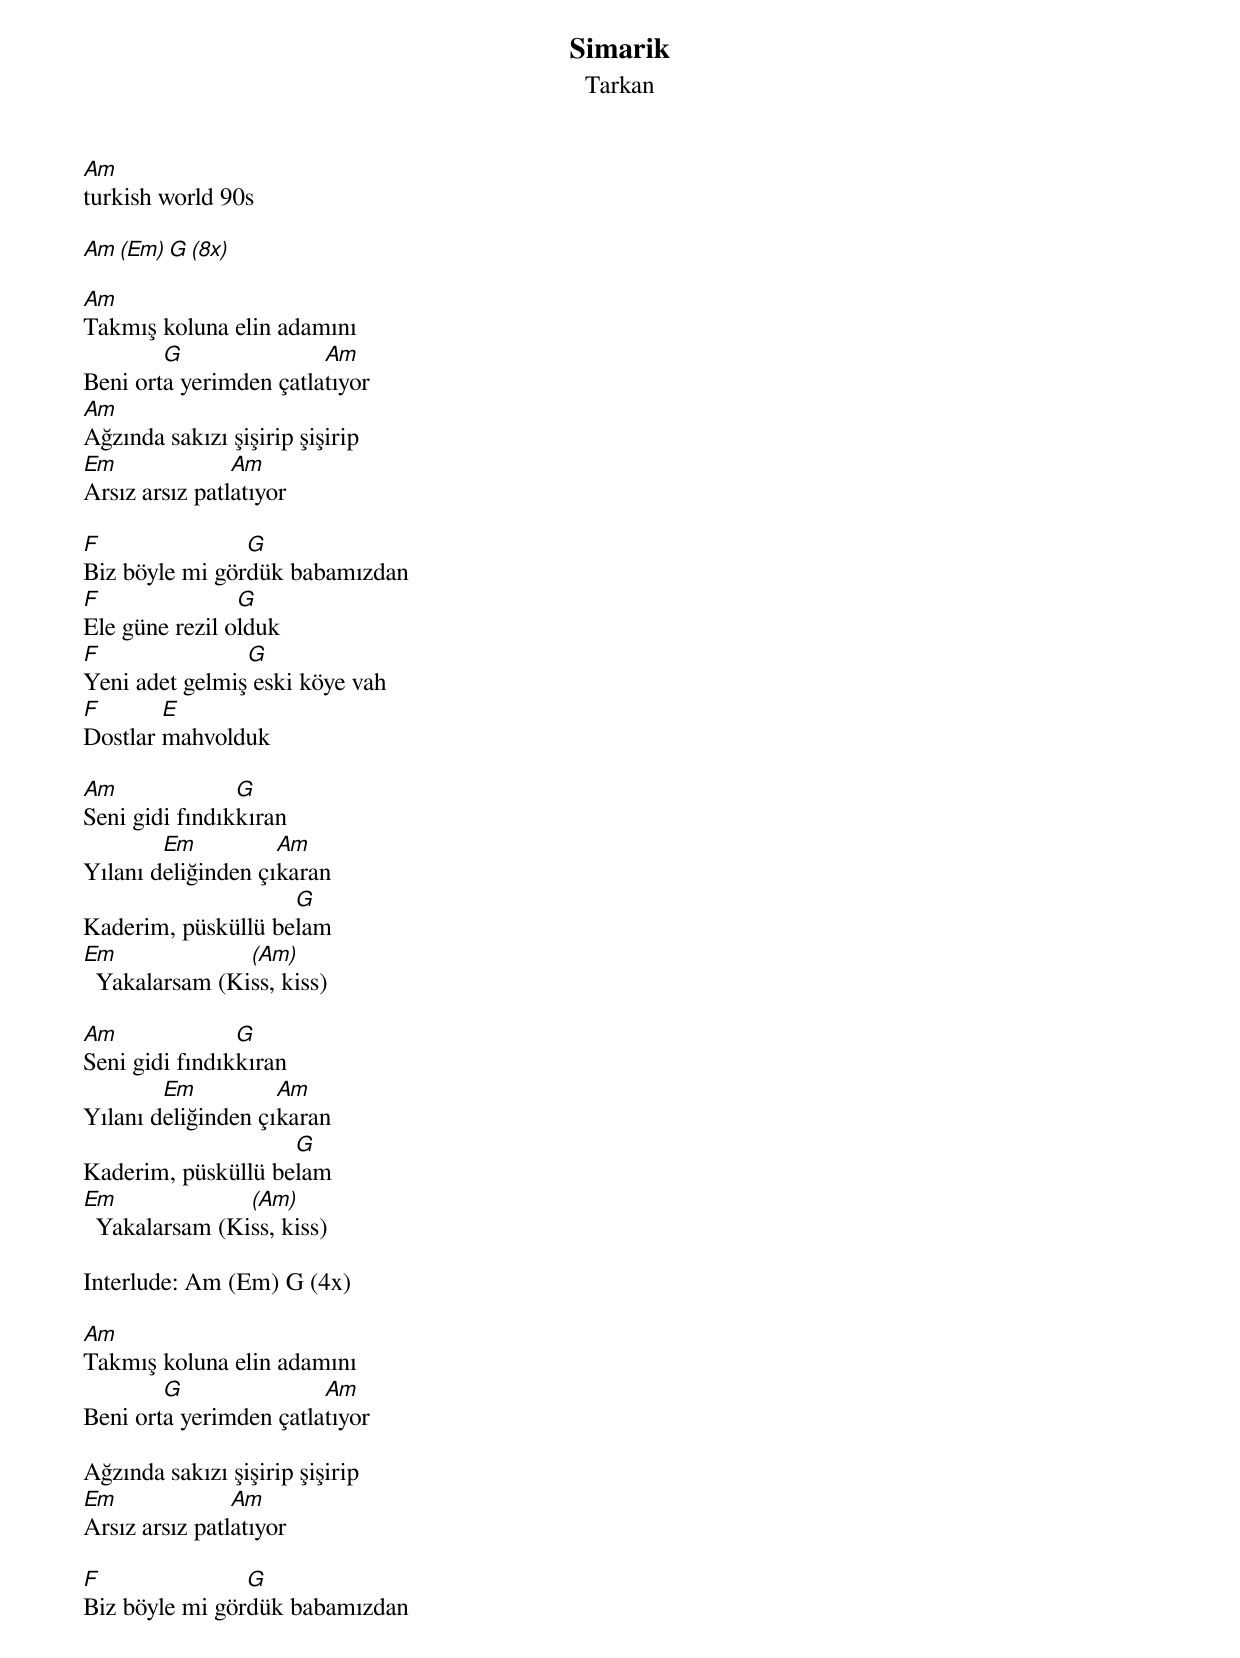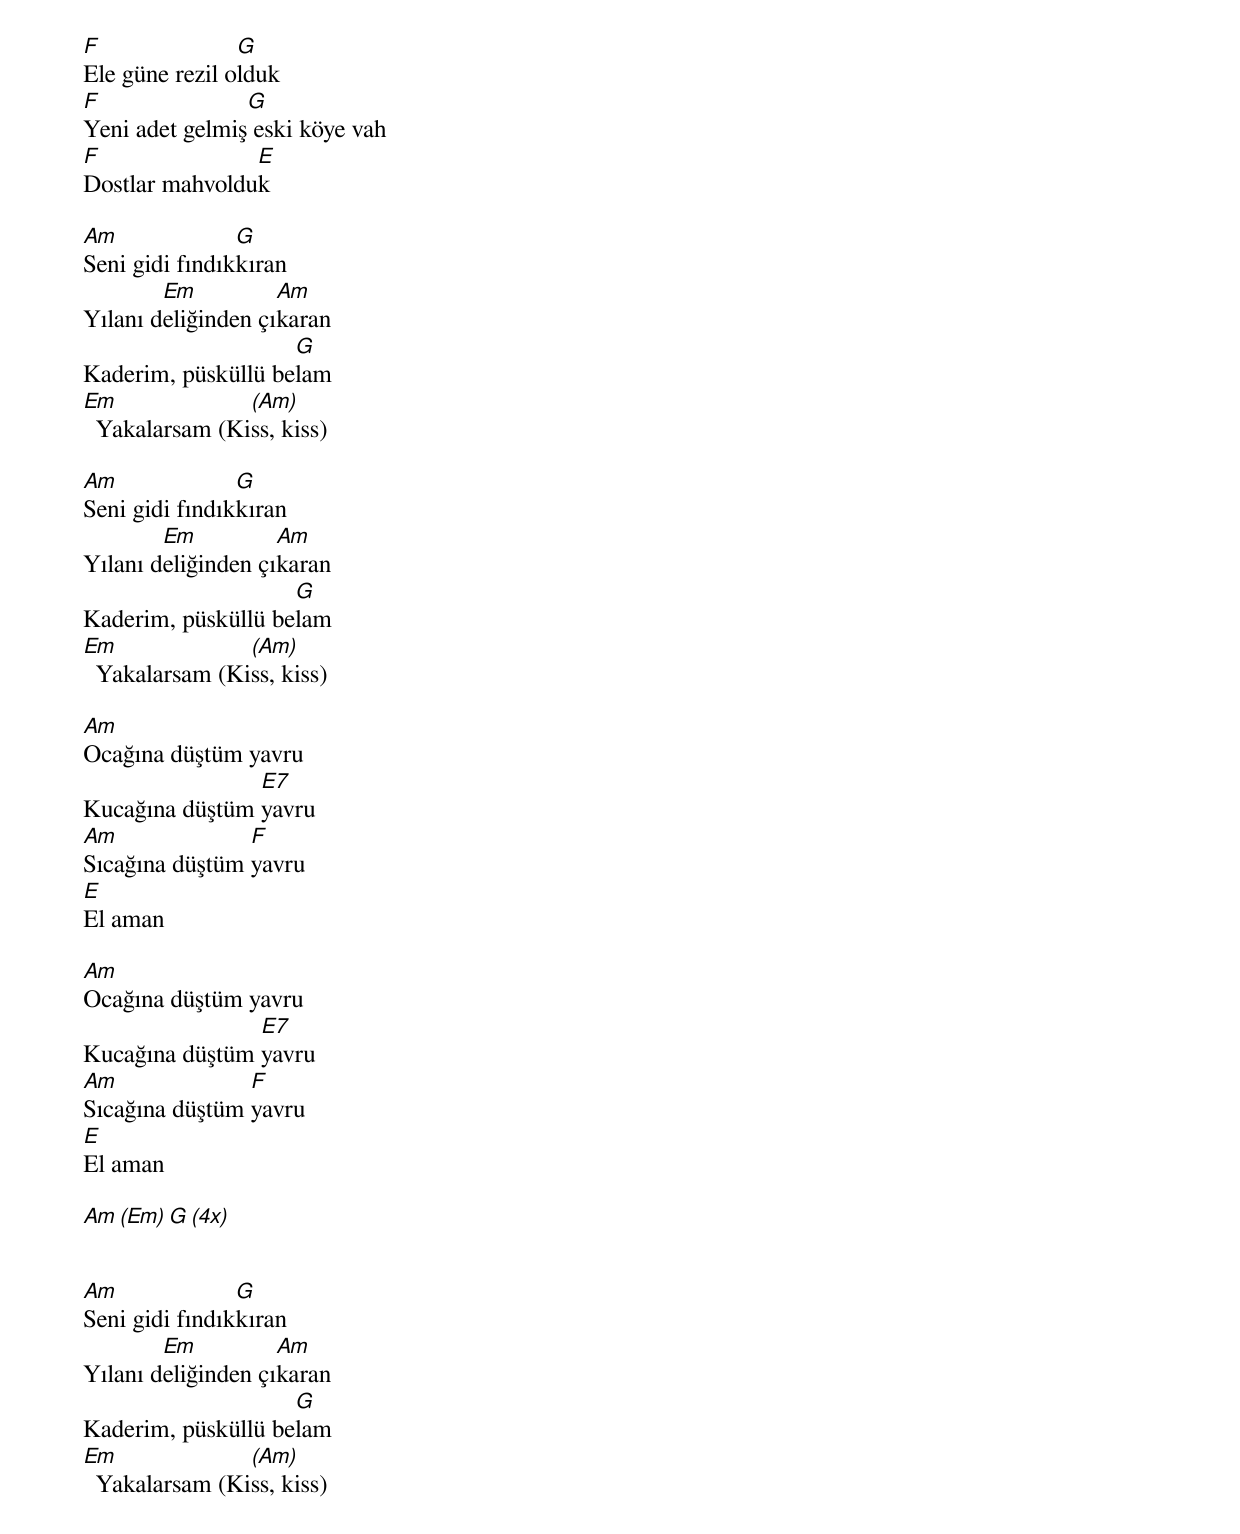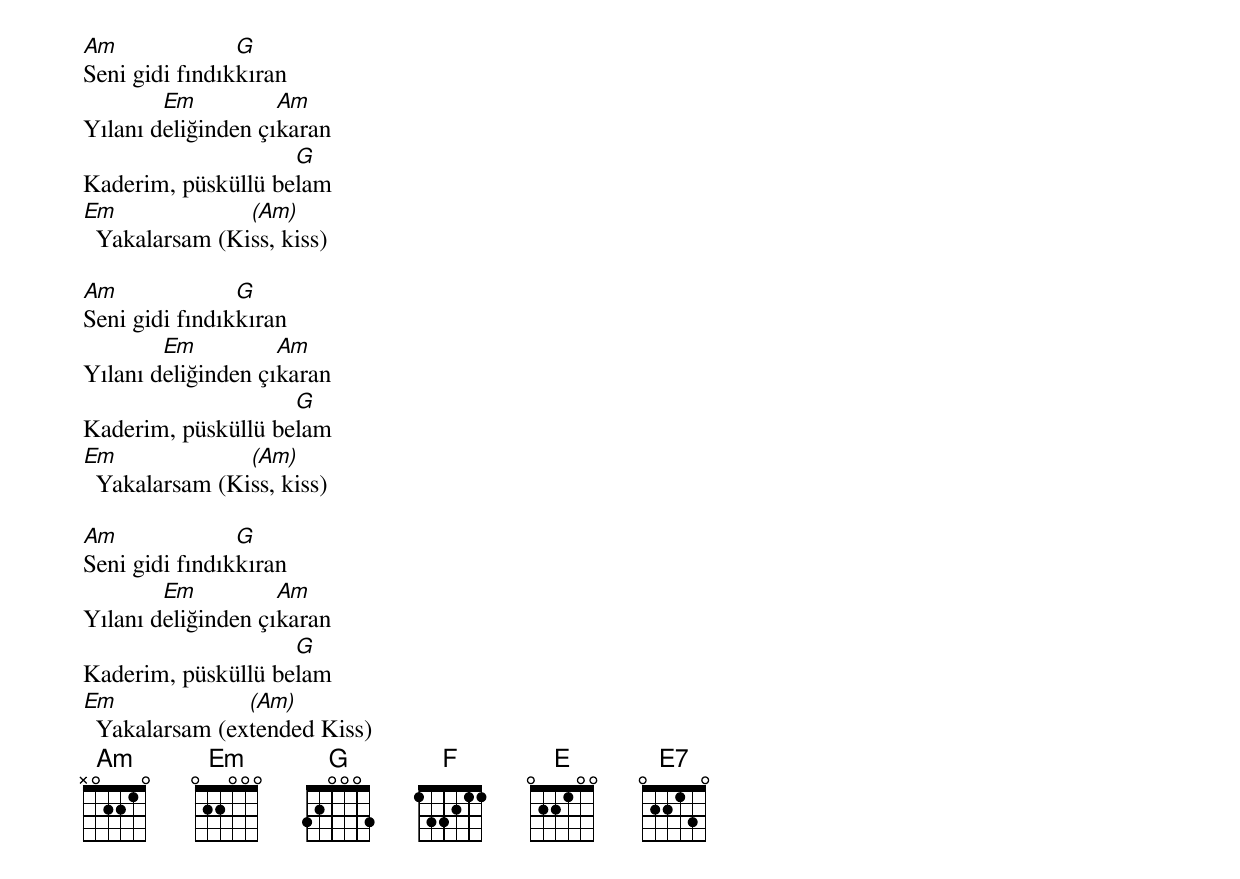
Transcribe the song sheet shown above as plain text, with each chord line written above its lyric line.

Simarik
Tarkan
Am
turkish world 90s

Am (Em) G (8x)

Am
Takmış koluna elin adamını
        G               Am
Beni orta yerimden çatlatıyor
Am
Ağzında sakızı şişirip şişirip
Em              Am
Arsız arsız patlatıyor

F               G
Biz böyle mi gördük babamızdan
F               G
Ele güne rezil olduk
F               G
Yeni adet gelmiş eski köye vah
F       E
Dostlar mahvolduk

Am              G
Seni gidi fındıkkıran
        Em          Am
Yılanı deliğinden çıkaran
                    G
Kaderim, püsküllü belam
Em              (Am)
  Yakalarsam (Kiss, kiss)

Am              G
Seni gidi fındıkkıran
        Em          Am
Yılanı deliğinden çıkaran
                    G
Kaderim, püsküllü belam
Em              (Am)
  Yakalarsam (Kiss, kiss)

Interlude: Am (Em) G (4x)

Am
Takmış koluna elin adamını
        G               Am
Beni orta yerimden çatlatıyor

Ağzında sakızı şişirip şişirip
Em              Am
Arsız arsız patlatıyor

F               G
Biz böyle mi gördük babamızdan
F               G
Ele güne rezil olduk
F               G
Yeni adet gelmiş eski köye vah
F               E
Dostlar mahvolduk

Am              G
Seni gidi fındıkkıran
        Em          Am
Yılanı deliğinden çıkaran
                    G
Kaderim, püsküllü belam
Em              (Am)
  Yakalarsam (Kiss, kiss)

Am              G
Seni gidi fındıkkıran
        Em          Am
Yılanı deliğinden çıkaran
                    G
Kaderim, püsküllü belam
Em              (Am)
  Yakalarsam (Kiss, kiss)

Am
Ocağına düştüm yavru
                E7
Kucağına düştüm yavru
Am              F
Sıcağına düştüm yavru
E
El aman

Am
Ocağına düştüm yavru
                E7
Kucağına düştüm yavru
Am              F
Sıcağına düştüm yavru
E
El aman

Am (Em) G (4x)


Am              G
Seni gidi fındıkkıran
        Em          Am
Yılanı deliğinden çıkaran
                    G
Kaderim, püsküllü belam
Em              (Am)
  Yakalarsam (Kiss, kiss)

Am              G
Seni gidi fındıkkıran
        Em          Am
Yılanı deliğinden çıkaran
                    G
Kaderim, püsküllü belam
Em              (Am)
  Yakalarsam (Kiss, kiss)

Am              G
Seni gidi fındıkkıran
        Em          Am
Yılanı deliğinden çıkaran
                    G
Kaderim, püsküllü belam
Em              (Am)
  Yakalarsam (Kiss, kiss)

Am              G
Seni gidi fındıkkıran
        Em          Am
Yılanı deliğinden çıkaran
                    G
Kaderim, püsküllü belam
Em              (Am)
  Yakalarsam (extended Kiss)
